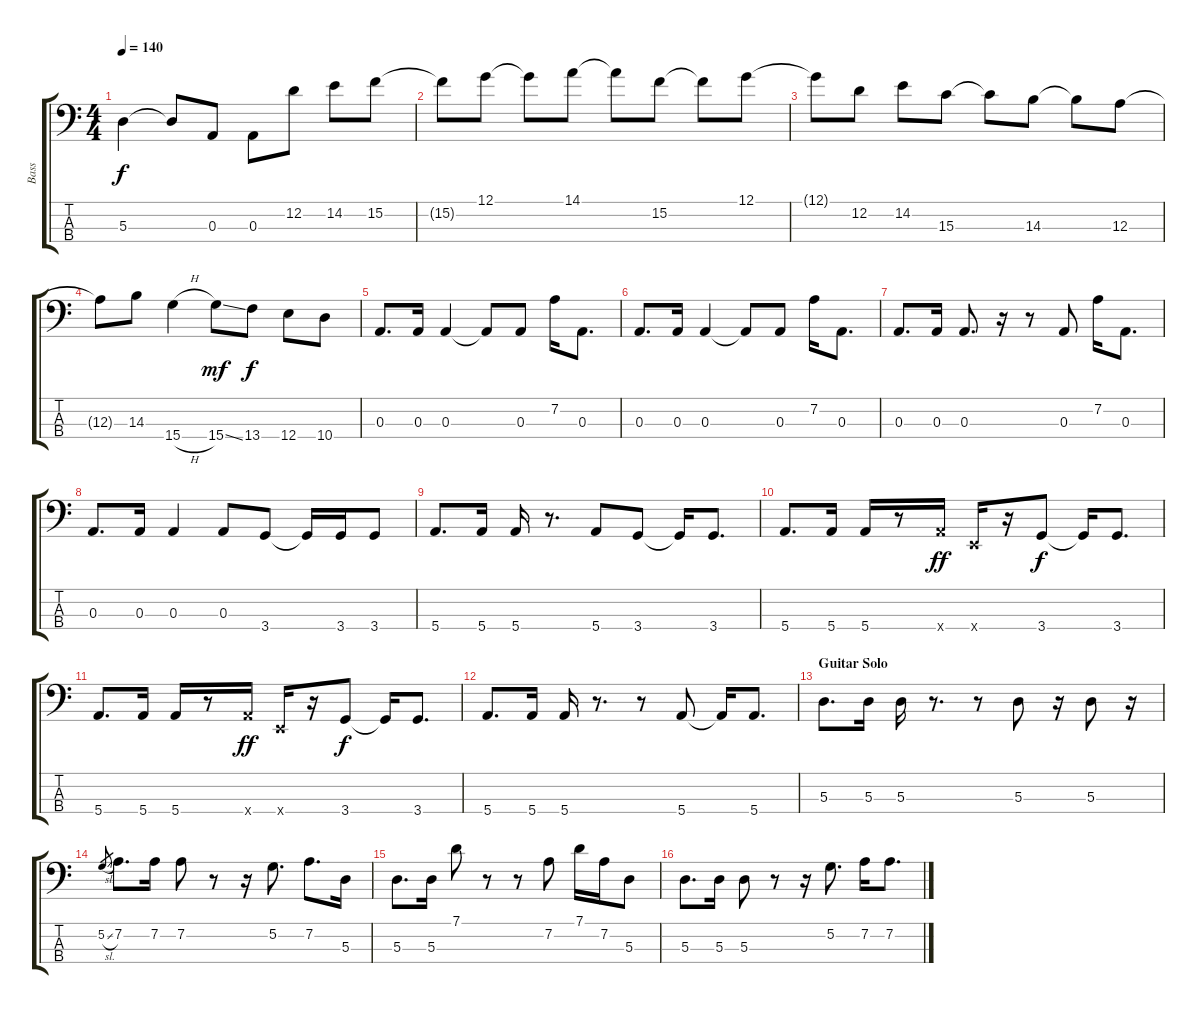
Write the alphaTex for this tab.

\track ("Bass" "Bass") {instrument electricbassfinger}
\staff {score tabs}
\tuning (G2 D2 A1 E1) {hide}
\ts (4 4)
\tempo 140
\clef f4
\ks c
5.3.4{dy f} 5.3{t}.8 0.3.8 0.3.8 12.2.8 14.2.8 15.2.8 |
15.2{t}.8 12.1.8 12.1{t}.8 14.1.8 14.1{t}.8 15.2.8 15.2{t}.8 12.1.8 |
12.1{t}.8 12.2.8 14.2.8 15.3.8 15.3{t}.8 14.3.8 14.3{t}.8 12.3.8 |
12.3{t}.8 14.3.8 15.4{h}.4 15.4{ss}.8{dy mf} 13.4.8{dy f} 12.4.8 10.4.8 |
0.3.8{d} 0.3.16 0.3.4 0.3{t}.8 0.3.8 7.2.16 0.3.8{d} |
0.3.8{d} 0.3.16 0.3.4 0.3{t}.8 0.3.8 7.2.16 0.3.8{d} |
0.3.8{d} 0.3.16 0.3.8{d} r.16 r.8 0.3.8 7.2.16 0.3.8{d} |
0.3.8{d} 0.3.16 0.3.4 0.3.8 3.4.8 3.4{t}.16 3.4.16 3.4.8 |
5.4.8{d} 5.4.16 5.4.16 r.8{d} 5.4.8 3.4.8 3.4{t}.16 3.4.8{d} |
5.4.8{d} 5.4.16 5.4.16 r.8 5.4{x}.16{dy ff} 0.4{x}.16 r.16 3.4.8{dy f} 3.4{t}.16 3.4.8{d} |
5.4.8{d} 5.4.16 5.4.16 r.8 5.4{x}.16{dy ff} 0.4{x}.16 r.16 3.4.8{dy f} 3.4{t}.16 3.4.8{d} |
5.4.8{d} 5.4.16 5.4.16 r.8{d} r.8 5.4.8 5.4{t}.16 5.4.8{d} |
\section ("" "Guitar Solo")
5.3.8{d} 5.3.16 5.3.16 r.8{d} r.8 5.3.8 r.16 5.3.8 r.16 |
5.2{sl}.8{gr} 7.2.8{d} 7.2.16 7.2.8 r.8 r.16 5.2.8{d} 7.2.8{d} 5.3.16 |
5.3.8{d} 5.3.16 7.1.8 r.8 r.8 7.2.8 7.1.16 7.2.16 5.3.8 |
5.3.8{d} 5.3.16 5.3.8 r.8 r.16 5.2.8{d} 7.2.16 7.2.8{d}
